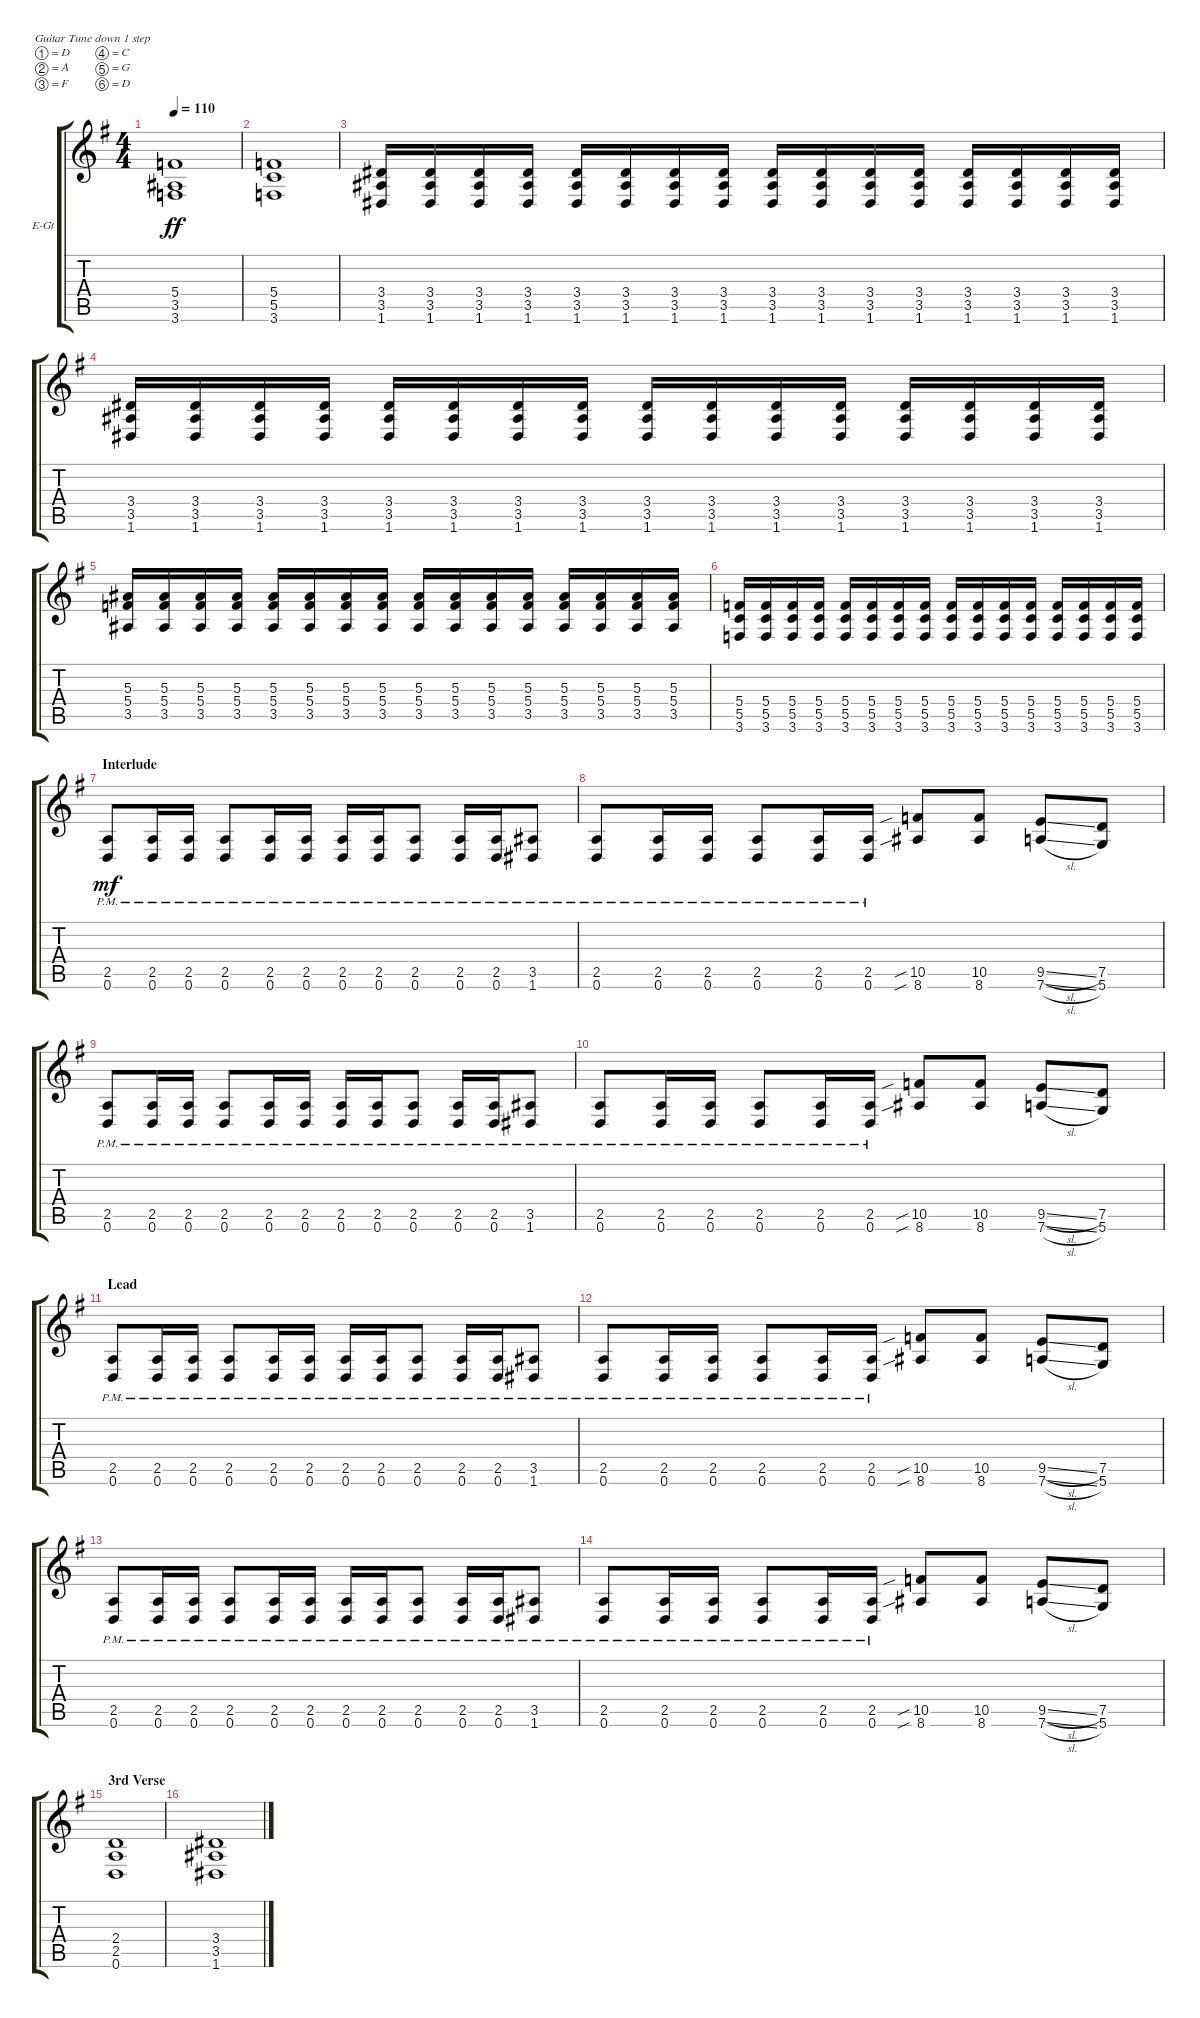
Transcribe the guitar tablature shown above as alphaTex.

\defaultSystemsLayout 4
\bracketExtendMode groupsimilarinstruments
\firstSystemTrackNameOrientation horizontal
\otherSystemsTrackNameOrientation horizontal
\track ("Right" "E-Gt") {instrument distortionguitar}
\staff {score tabs}
\tuning (D4 A3 F3 C3 G2 D2)
\ts (4 4)
\tempo 110
\clef g2
\ks eminor
(3.6 3.5 5.4).1{dy ff} |
(5.4 5.5 3.6).1 |
(1.6 3.5 3.4).16 (1.6 3.5 3.4).16 (1.6 3.5 3.4).16 (1.6 3.5 3.4).16 (1.6 3.5 3.4).16 (1.6 3.5 3.4).16 (1.6 3.5 3.4).16 (1.6 3.5 3.4).16 (1.6 3.5 3.4).16 (1.6 3.5 3.4).16 (1.6 3.5 3.4).16 (1.6 3.5 3.4).16 (1.6 3.5 3.4).16 (1.6 3.5 3.4).16 (1.6 3.5 3.4).16 (1.6 3.5 3.4).16 |
(1.6 3.5 3.4).16 (1.6 3.5 3.4).16 (1.6 3.5 3.4).16 (1.6 3.5 3.4).16 (1.6 3.5 3.4).16 (1.6 3.5 3.4).16 (1.6 3.5 3.4).16 (1.6 3.5 3.4).16 (1.6 3.5 3.4).16 (1.6 3.5 3.4).16 (1.6 3.5 3.4).16 (1.6 3.5 3.4).16 (1.6 3.5 3.4).16 (1.6 3.5 3.4).16 (1.6 3.5 3.4).16 (1.6 3.5 3.4).16 |
(3.5 5.4 5.3).16 (3.5 5.4 5.3).16 (3.5 5.4 5.3).16 (3.5 5.4 5.3).16 (3.5 5.4 5.3).16 (3.5 5.4 5.3).16 (3.5 5.4 5.3).16 (3.5 5.4 5.3).16 (3.5 5.4 5.3).16 (3.5 5.4 5.3).16 (3.5 5.4 5.3).16 (3.5 5.4 5.3).16 (3.5 5.4 5.3).16 (3.5 5.4 5.3).16 (3.5 5.4 5.3).16 (3.5 5.4 5.3).16 |
(5.4 5.5 3.6).16 (5.4 5.5 3.6).16 (5.4 5.5 3.6).16 (5.4 5.5 3.6).16 (5.4 5.5 3.6).16 (5.4 5.5 3.6).16 (5.4 5.5 3.6).16 (5.4 5.5 3.6).16 (5.4 5.5 3.6).16 (5.4 5.5 3.6).16 (5.4 5.5 3.6).16 (5.4 5.5 3.6).16 (5.4 5.5 3.6).16 (5.4 5.5 3.6).16 (5.4 5.5 3.6).16 (5.4 5.5 3.6).16 |
\section ("" "Interlude")
(0.6{pm} 2.5{pm}).8{dy mf} (0.6{pm} 2.5{pm}).16 (0.6{pm} 2.5{pm}).16 (0.6{pm} 2.5{pm}).8 (0.6{pm} 2.5{pm}).16 (0.6{pm} 2.5{pm}).16 (0.6{pm} 2.5{pm}).16 (0.6{pm} 2.5{pm}).16 (0.6{pm} 2.5{pm}).8 (0.6{pm} 2.5{pm}).16 (0.6{pm} 2.5{pm}).16 (3.5{pm} 1.6{pm}).8 |
(0.6{pm} 2.5{pm}).8 (0.6{pm} 2.5{pm}).16 (0.6{pm} 2.5{pm}).16 (0.6{pm} 2.5{pm}).8 (0.6{pm} 2.5{pm}).16 (0.6{pm} 2.5{pm}).16 (8.6{sib} 10.5{sib}).8 (8.6 10.5).8 (9.5{sl} 7.6{sl}).8 (5.6 7.5).8 |
(0.6{pm} 2.5{pm}).8 (0.6{pm} 2.5{pm}).16 (0.6{pm} 2.5{pm}).16 (0.6{pm} 2.5{pm}).8 (0.6{pm} 2.5{pm}).16 (0.6{pm} 2.5{pm}).16 (0.6{pm} 2.5{pm}).16 (0.6{pm} 2.5{pm}).16 (0.6{pm} 2.5{pm}).8 (0.6{pm} 2.5{pm}).16 (0.6{pm} 2.5{pm}).16 (3.5{pm} 1.6{pm}).8 |
(0.6{pm} 2.5{pm}).8 (0.6{pm} 2.5{pm}).16 (0.6{pm} 2.5{pm}).16 (0.6{pm} 2.5{pm}).8 (0.6{pm} 2.5{pm}).16 (0.6{pm} 2.5{pm}).16 (8.6{sib} 10.5{sib}).8 (8.6 10.5).8 (9.5{sl} 7.6{sl}).8 (5.6 7.5).8 |
\section ("" "Lead")
(0.6{pm} 2.5{pm}).8 (0.6{pm} 2.5{pm}).16 (0.6{pm} 2.5{pm}).16 (0.6{pm} 2.5{pm}).8 (0.6{pm} 2.5{pm}).16 (0.6{pm} 2.5{pm}).16 (0.6{pm} 2.5{pm}).16 (0.6{pm} 2.5{pm}).16 (0.6{pm} 2.5{pm}).8 (0.6{pm} 2.5{pm}).16 (0.6{pm} 2.5{pm}).16 (3.5{pm} 1.6{pm}).8 |
(0.6{pm} 2.5{pm}).8 (0.6{pm} 2.5{pm}).16 (0.6{pm} 2.5{pm}).16 (0.6{pm} 2.5{pm}).8 (0.6{pm} 2.5{pm}).16 (0.6{pm} 2.5{pm}).16 (8.6{sib} 10.5{sib}).8 (8.6 10.5).8 (9.5{sl} 7.6{sl}).8 (5.6 7.5).8 |
(0.6{pm} 2.5{pm}).8 (0.6{pm} 2.5{pm}).16 (0.6{pm} 2.5{pm}).16 (0.6{pm} 2.5{pm}).8 (0.6{pm} 2.5{pm}).16 (0.6{pm} 2.5{pm}).16 (0.6{pm} 2.5{pm}).16 (0.6{pm} 2.5{pm}).16 (0.6{pm} 2.5{pm}).8 (0.6{pm} 2.5{pm}).16 (0.6{pm} 2.5{pm}).16 (3.5{pm} 1.6{pm}).8 |
(0.6{pm} 2.5{pm}).8 (0.6{pm} 2.5{pm}).16 (0.6{pm} 2.5{pm}).16 (0.6{pm} 2.5{pm}).8 (0.6{pm} 2.5{pm}).16 (0.6{pm} 2.5{pm}).16 (8.6{sib} 10.5{sib}).8 (8.6 10.5).8 (9.5{sl} 7.6{sl}).8 (5.6 7.5).8 |
\section ("" "3rd Verse")
(0.6 2.5 2.4).1 |
(3.4 3.5 1.6).1
